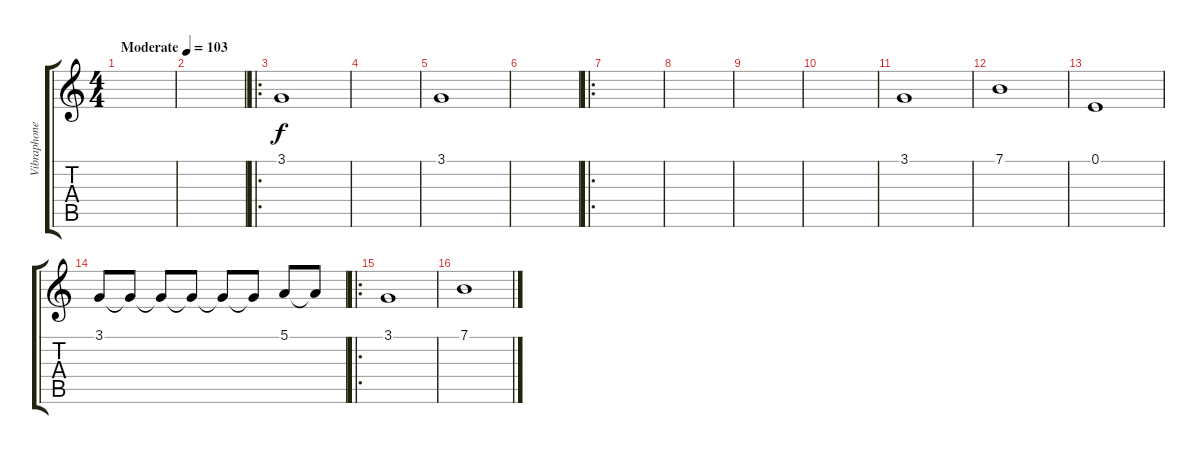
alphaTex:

\track ("Vibraphone" "Vibraphone") {instrument vibraphone}
\staff {score tabs}
\tuning (E4 B3 G3 D3 A2 E2) {hide}
\ts (4 4)
\tempo (103 "Moderate")
\clef g2
\ks c
|
|
\ro
3.1.1 |
|
3.1.1 |
|
\ro
|
|
|
|
3.1.1 |
7.1.1 |
0.1.1 |
3.1.8 3.1{t}.8 3.1{t}.8 3.1{t}.8 3.1{t}.8 3.1{t}.8 5.1.8 5.1{t}.8 |
\ro
3.1.1 |
7.1.1
